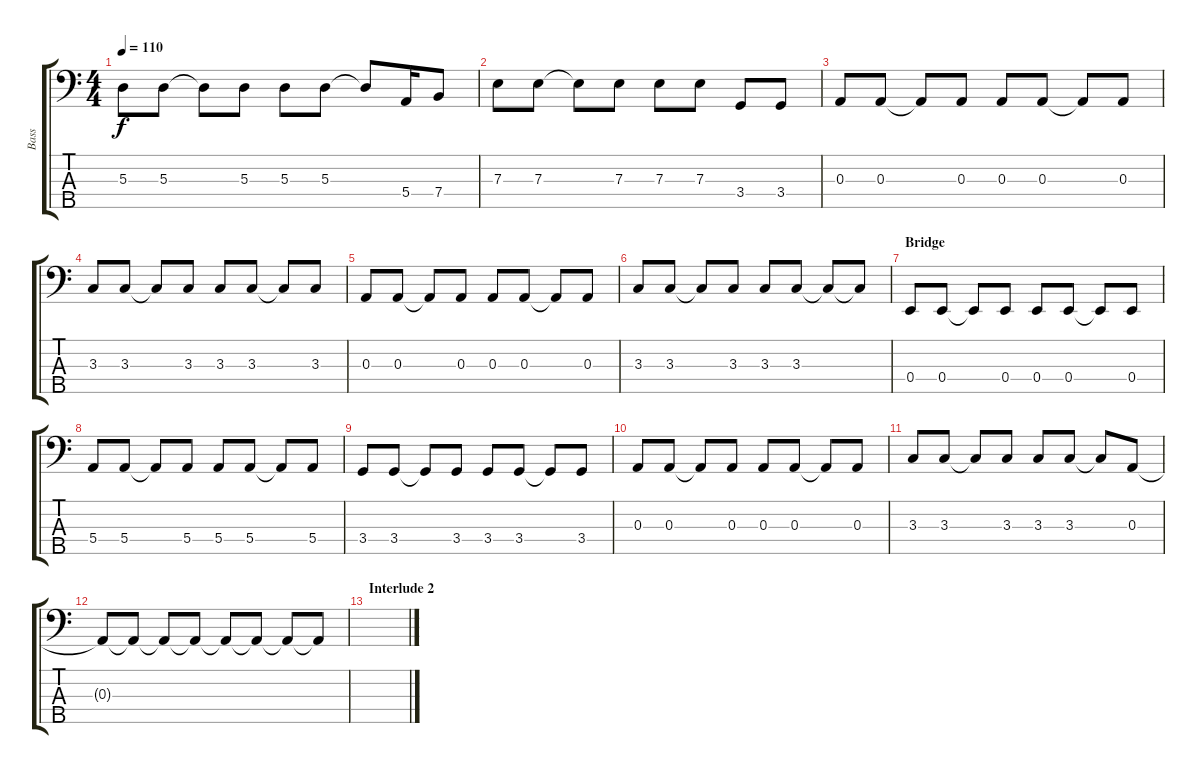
\track ("Bass" "Bass") {instrument electricbassfinger}
\staff {score tabs}
\tuning (G2 D2 A1 E1 B0) {hide}
\ts (4 4)
\tempo 110
\clef f4
\ks c
5.3.8{dy f} 5.3.8 5.3{t}.8 5.3.8 5.3.8 5.3.8 5.3{t}.8 5.4.16 7.4.8 |
7.3.8 7.3.8 7.3{t}.8 7.3.8 7.3.8 7.3.8 3.4.8 3.4.8 |
0.3.8 0.3.8 0.3{t}.8 0.3.8 0.3.8 0.3.8 0.3{t}.8 0.3.8 |
3.3.8 3.3.8 3.3{t}.8 3.3.8 3.3.8 3.3.8 3.3{t}.8 3.3.8 |
0.3.8 0.3.8 0.3{t}.8 0.3.8 0.3.8 0.3.8 0.3{t}.8 0.3.8 |
3.3.8 3.3.8 3.3{t}.8 3.3.8 3.3.8 3.3.8 3.3{t}.8 3.3{t}.8 |
\section ("" "Bridge")
0.4.8 0.4.8 0.4{t}.8 0.4.8 0.4.8 0.4.8 0.4{t}.8 0.4.8 |
5.4.8 5.4.8 5.4{t}.8 5.4.8 5.4.8 5.4.8 5.4{t}.8 5.4.8 |
3.4.8 3.4.8 3.4{t}.8 3.4.8 3.4.8 3.4.8 3.4{t}.8 3.4.8 |
0.3.8 0.3.8 0.3{t}.8 0.3.8 0.3.8 0.3.8 0.3{t}.8 0.3.8 |
3.3.8 3.3.8 3.3{t}.8 3.3.8 3.3.8 3.3.8 3.3{t}.8 0.3.8 |
0.3{t}.8 0.3{t}.8 0.3{t}.8 0.3{t}.8 0.3{t}.8 0.3{t}.8 0.3{t}.8 0.3{t}.8 |
\section ("" "Interlude 2")
